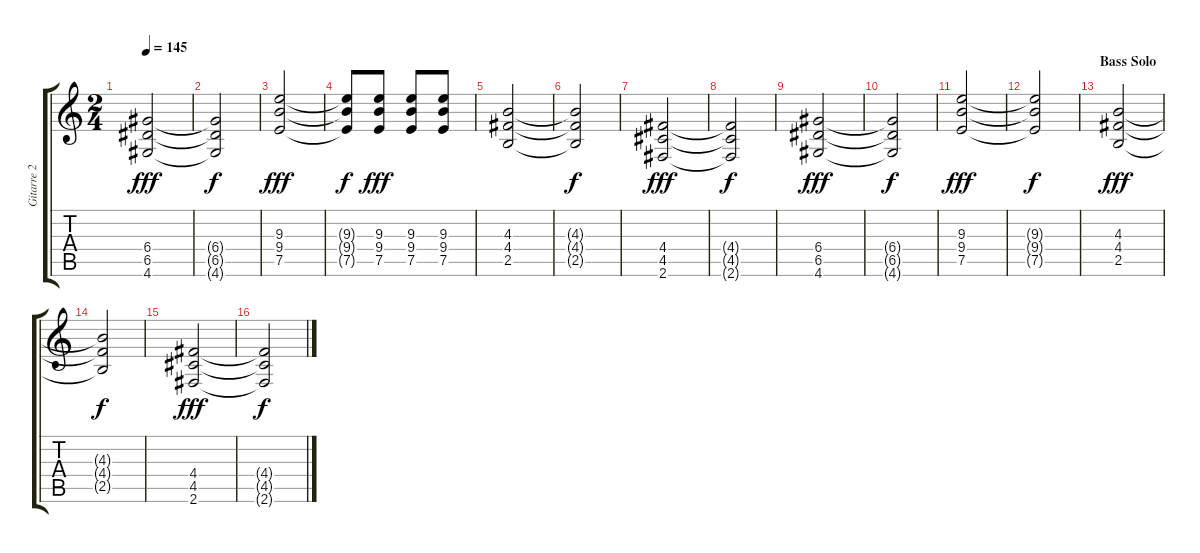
\track ("Gitarre 2 - Farin Urlaub" "Gitarre 2 ") {instrument distortionguitar}
\staff {score tabs}
\tuning (E4 B3 G3 D3 A2 E2) {hide}
\ts (2 4)
\tempo 145
\clef g2
\ks c
(6.4 6.5 4.6).2{dy fff} |
(6.4{t} 6.5{t} 4.6{t}).2{dy f} |
(9.3 9.4 7.5).2{dy fff} |
(9.3{t} 9.4{t} 7.5{t}).8{dy f} (9.3 9.4 7.5).8{dy fff} (9.3 9.4 7.5).8 (9.3 9.4 7.5).8 |
(4.3 4.4 2.5).2 |
(4.3{t} 4.4{t} 2.5{t}).2{dy f} |
(4.4 4.5 2.6).2{dy fff} |
(4.4{t} 4.5{t} 2.6{t}).2{dy f} |
(6.4 6.5 4.6).2{dy fff} |
(6.4{t} 6.5{t} 4.6{t}).2{dy f} |
(9.3 9.4 7.5).2{dy fff} |
(9.3{t} 9.4{t} 7.5{t}).2{dy f} |
\section ("" "Bass Solo")
(4.3 4.4 2.5).2{dy fff} |
(4.3{t} 4.4{t} 2.5{t}).2{dy f} |
(4.4 4.5 2.6).2{dy fff} |
(4.4{t} 4.5{t} 2.6{t}).2{dy f}
